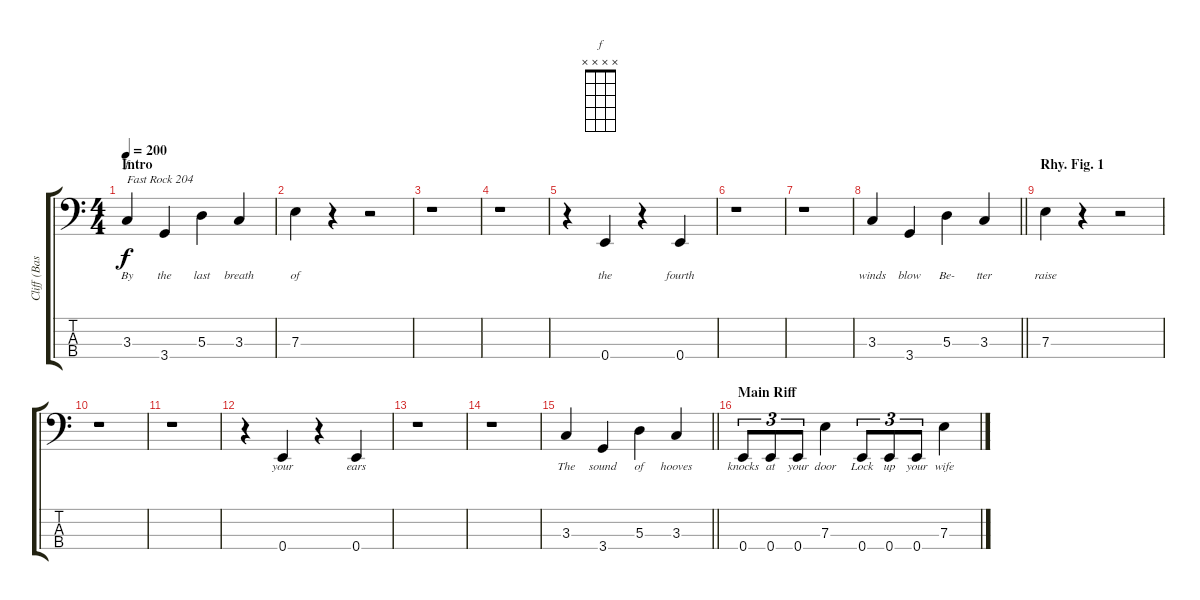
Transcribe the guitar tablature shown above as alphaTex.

\track ("Cliff (Bass)" "Cliff (Bas") {instrument electricbassfinger}
\staff {score tabs}
\tuning (G2 D2 A1 E1) {hide}
\chord ("f" x x x x)
\ts (4 4)
\section ("" "Intro")
\tempo 200
\clef f4
\ks c
3.3.4{ch "f" txt "Fast Rock 204" lyrics (0 "By") lyrics (1 "") lyrics (2 "") lyrics (3 "") lyrics (4 "") dy f instrument electricbassfinger} 3.4.4{lyrics (0 "the") lyrics (1 "") lyrics (2 "") lyrics (3 "") lyrics (4 "")} 5.3.4{lyrics (0 "last") lyrics (1 "") lyrics (2 "") lyrics (3 "") lyrics (4 "")} 3.3.4{lyrics (0 "breath") lyrics (1 "") lyrics (2 "") lyrics (3 "") lyrics (4 "")} |
7.3.4{lyrics (0 "of") lyrics (1 "") lyrics (2 "") lyrics (3 "") lyrics (4 "")} r.4 r.2 |
r.1 |
r.1 |
r.4 0.4.4{lyrics (0 "the") lyrics (1 "") lyrics (2 "") lyrics (3 "") lyrics (4 "")} r.4 0.4.4{lyrics (0 "fourth") lyrics (1 "") lyrics (2 "") lyrics (3 "") lyrics (4 "")} |
r.1 |
r.1 |
\barLineRight lightlight
3.3.4{lyrics (0 "winds") lyrics (1 "") lyrics (2 "") lyrics (3 "") lyrics (4 "")} 3.4.4{lyrics (0 "blow") lyrics (1 "") lyrics (2 "") lyrics (3 "") lyrics (4 "")} 5.3.4{lyrics (0 "Be-") lyrics (1 "") lyrics (2 "") lyrics (3 "") lyrics (4 "")} 3.3.4{lyrics (0 "tter") lyrics (1 "") lyrics (2 "") lyrics (3 "") lyrics (4 "")} |
\section ("" "Rhy. Fig. 1")
7.3.4{lyrics (0 "raise") lyrics (1 "") lyrics (2 "") lyrics (3 "") lyrics (4 "")} r.4 r.2 |
r.1 |
r.1 |
r.4 0.4.4{lyrics (0 "your") lyrics (1 "") lyrics (2 "") lyrics (3 "") lyrics (4 "")} r.4 0.4.4{lyrics (0 "ears") lyrics (1 "") lyrics (2 "") lyrics (3 "") lyrics (4 "")} |
r.1 |
r.1 |
\barLineRight lightlight
3.3.4{lyrics (0 "The") lyrics (1 "") lyrics (2 "") lyrics (3 "") lyrics (4 "")} 3.4.4{lyrics (0 "sound") lyrics (1 "") lyrics (2 "") lyrics (3 "") lyrics (4 "")} 5.3.4{lyrics (0 "of") lyrics (1 "") lyrics (2 "") lyrics (3 "") lyrics (4 "")} 3.3.4{lyrics (0 "hooves") lyrics (1 "") lyrics (2 "") lyrics (3 "") lyrics (4 "")} |
\section ("" "Main Riff")
0.4.8{tu (3 2) lyrics (0 "knocks") lyrics (1 "") lyrics (2 "") lyrics (3 "") lyrics (4 "")} 0.4.8{tu (3 2) lyrics (0 "at") lyrics (1 "") lyrics (2 "") lyrics (3 "") lyrics (4 "")} 0.4.8{tu (3 2) lyrics (0 "your") lyrics (1 "") lyrics (2 "") lyrics (3 "") lyrics (4 "")} 7.3.4{lyrics (0 "door") lyrics (1 "") lyrics (2 "") lyrics (3 "") lyrics (4 "")} 0.4.8{tu (3 2) lyrics (0 "Lock") lyrics (1 "") lyrics (2 "") lyrics (3 "") lyrics (4 "")} 0.4.8{tu (3 2) lyrics (0 "up") lyrics (1 "") lyrics (2 "") lyrics (3 "") lyrics (4 "")} 0.4.8{tu (3 2) lyrics (0 "your") lyrics (1 "") lyrics (2 "") lyrics (3 "") lyrics (4 "")} 7.3.4{lyrics (0 "wife") lyrics (1 "") lyrics (2 "") lyrics (3 "") lyrics (4 "")}
